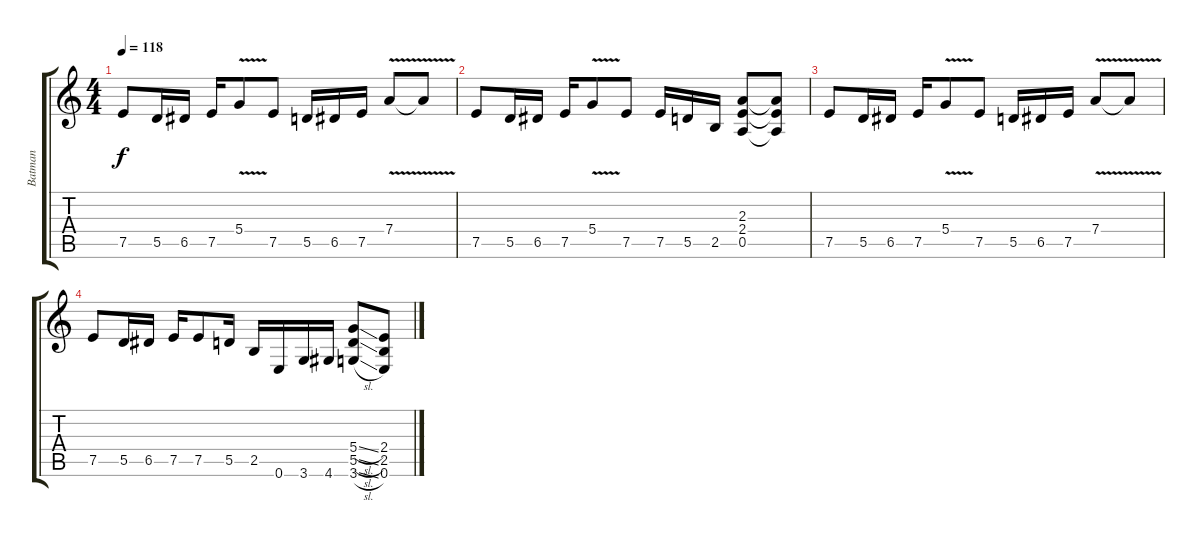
\track ("Batman" "Batman") {instrument overdrivenguitar}
\staff {score tabs}
\tuning (E4 B3 G3 D3 A2 E2) {hide}
\ts (4 4)
\tempo 118
\clef g2
\ks c
7.5.8{dy f} 5.5.16 6.5.16 7.5.16 5.4{v}.8 7.5.8 5.5.16 6.5.16 7.5.16 7.4{v}.8 7.4{t}.8 |
7.5.8 5.5.16 6.5.16 7.5.16 5.4{v}.8 7.5.8 7.5.16 5.5.16 2.5.16 (2.3 2.4 0.5).8 (2.3{t} 2.4{t} 0.5{t}).8 |
7.5.8 5.5.16 6.5.16 7.5.16 5.4{v}.8 7.5.8 5.5.16 6.5.16 7.5.16 7.4{v}.8 7.4{t}.8 |
7.5.8 5.5.16 6.5.16 7.5.16 7.5.8 5.5.16 2.5.16 0.6.16 3.6.16 4.6.16 (5.4{sl} 5.5{sl} 3.6{sl}).8 (2.4 2.5 0.6).8
